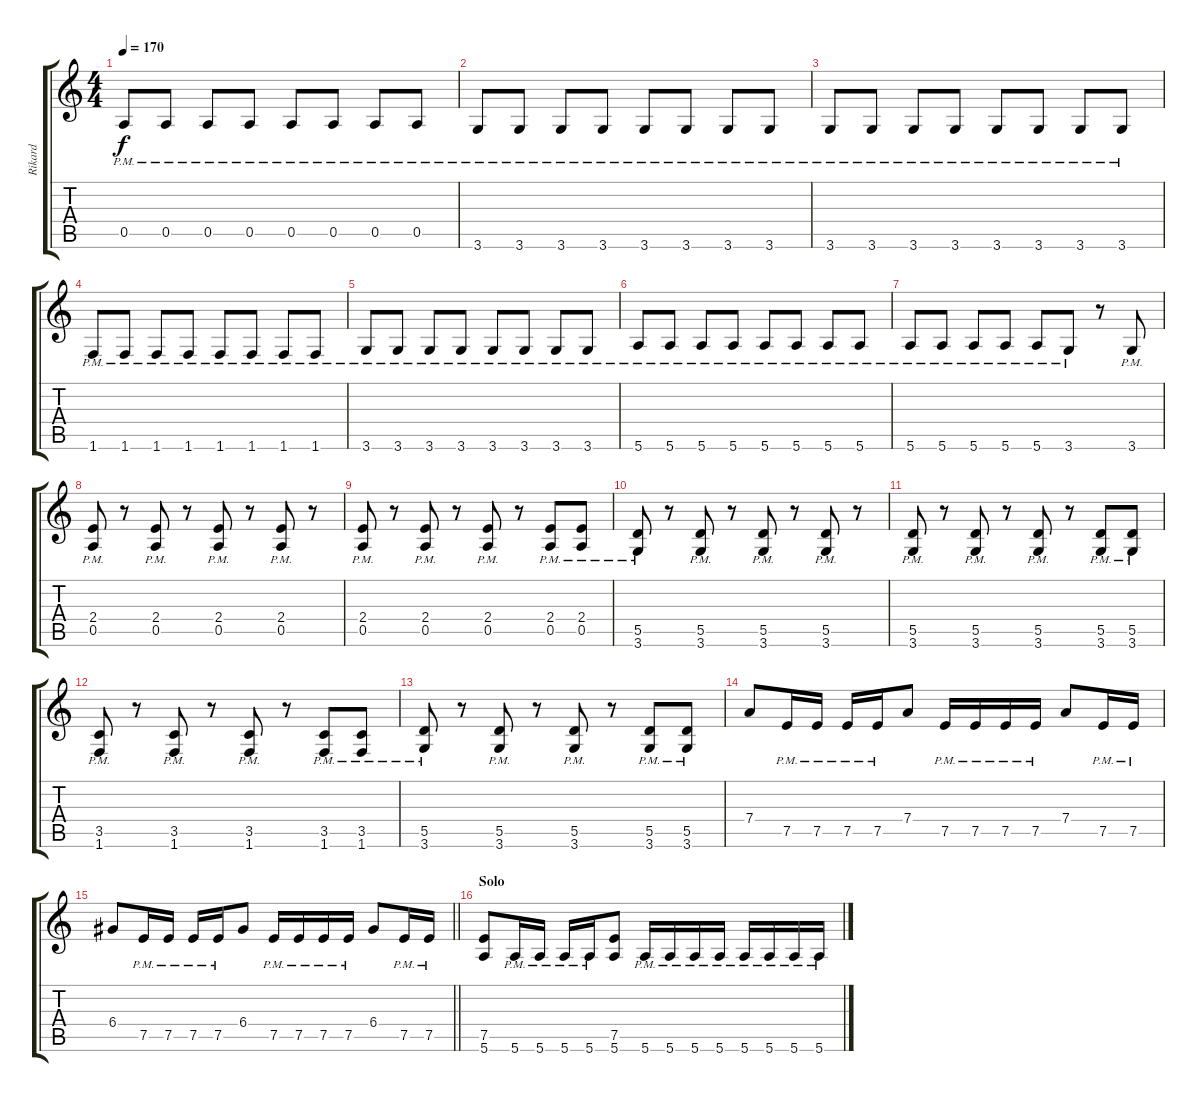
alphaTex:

\track ("Rikard" "Rikard") {instrument distortionguitar}
\staff {score tabs}
\tuning (E4 B3 G3 D3 A2 E2) {hide}
\ts (4 4)
\tempo 170
\clef g2
\ks c
0.5{pm}.8{dy f} 0.5{pm}.8 0.5{pm}.8 0.5{pm}.8 0.5{pm}.8 0.5{pm}.8 0.5{pm}.8 0.5{pm}.8 |
3.6{pm}.8 3.6{pm}.8 3.6{pm}.8 3.6{pm}.8 3.6{pm}.8 3.6{pm}.8 3.6{pm}.8 3.6{pm}.8 |
3.6{pm}.8 3.6{pm}.8 3.6{pm}.8 3.6{pm}.8 3.6{pm}.8 3.6{pm}.8 3.6{pm}.8 3.6{pm}.8 |
1.6{pm}.8 1.6{pm}.8 1.6{pm}.8 1.6{pm}.8 1.6{pm}.8 1.6{pm}.8 1.6{pm}.8 1.6{pm}.8 |
3.6{pm}.8 3.6{pm}.8 3.6{pm}.8 3.6{pm}.8 3.6{pm}.8 3.6{pm}.8 3.6{pm}.8 3.6{pm}.8 |
5.6{pm}.8 5.6{pm}.8 5.6{pm}.8 5.6{pm}.8 5.6{pm}.8 5.6{pm}.8 5.6{pm}.8 5.6{pm}.8 |
5.6{pm}.8 5.6{pm}.8 5.6{pm}.8 5.6{pm}.8 5.6{pm}.8 3.6{pm}.8 r.8 3.6{pm}.8 |
(2.4 0.5{pm}).8 r.8 (2.4 0.5{pm}).8 r.8 (2.4 0.5{pm}).8 r.8 (2.4 0.5{pm}).8 r.8 |
(2.4 0.5{pm}).8 r.8 (2.4 0.5{pm}).8 r.8 (2.4 0.5{pm}).8 r.8 (2.4 0.5{pm}).8 (2.4 0.5{pm}).8 |
(5.5 3.6{pm}).8 r.8 (5.5 3.6{pm}).8 r.8 (5.5 3.6{pm}).8 r.8 (5.5 3.6{pm}).8 r.8 |
(5.5 3.6{pm}).8 r.8 (5.5 3.6{pm}).8 r.8 (5.5 3.6{pm}).8 r.8 (5.5 3.6{pm}).8 (5.5 3.6{pm}).8 |
(3.5 1.6{pm}).8 r.8 (3.5 1.6{pm}).8 r.8 (3.5 1.6{pm}).8 r.8 (3.5 1.6{pm}).8 (3.5 1.6{pm}).8 |
(5.5 3.6{pm}).8 r.8 (5.5 3.6{pm}).8 r.8 (5.5 3.6{pm}).8 r.8 (5.5 3.6{pm}).8 (5.5 3.6{pm}).8 |
7.4.8 7.5{pm}.16 7.5{pm}.16 7.5{pm}.16 7.5{pm}.16 7.4.8 7.5{pm}.16 7.5{pm}.16 7.5{pm}.16 7.5{pm}.16 7.4.8 7.5{pm}.16 7.5{pm}.16 |
\barLineRight lightlight
6.4.8 7.5{pm}.16 7.5{pm}.16 7.5{pm}.16 7.5{pm}.16 6.4.8 7.5{pm}.16 7.5{pm}.16 7.5{pm}.16 7.5{pm}.16 6.4.8 7.5{pm}.16 7.5{pm}.16 |
\section ("" "Solo")
(7.5 5.6).8 5.6{pm}.16 5.6{pm}.16 5.6{pm}.16 5.6{pm}.16 (7.5 5.6).8 5.6{pm}.16 5.6{pm}.16 5.6{pm}.16 5.6{pm}.16 5.6{pm}.16 5.6{pm}.16 5.6{pm}.16 5.6{pm}.16
